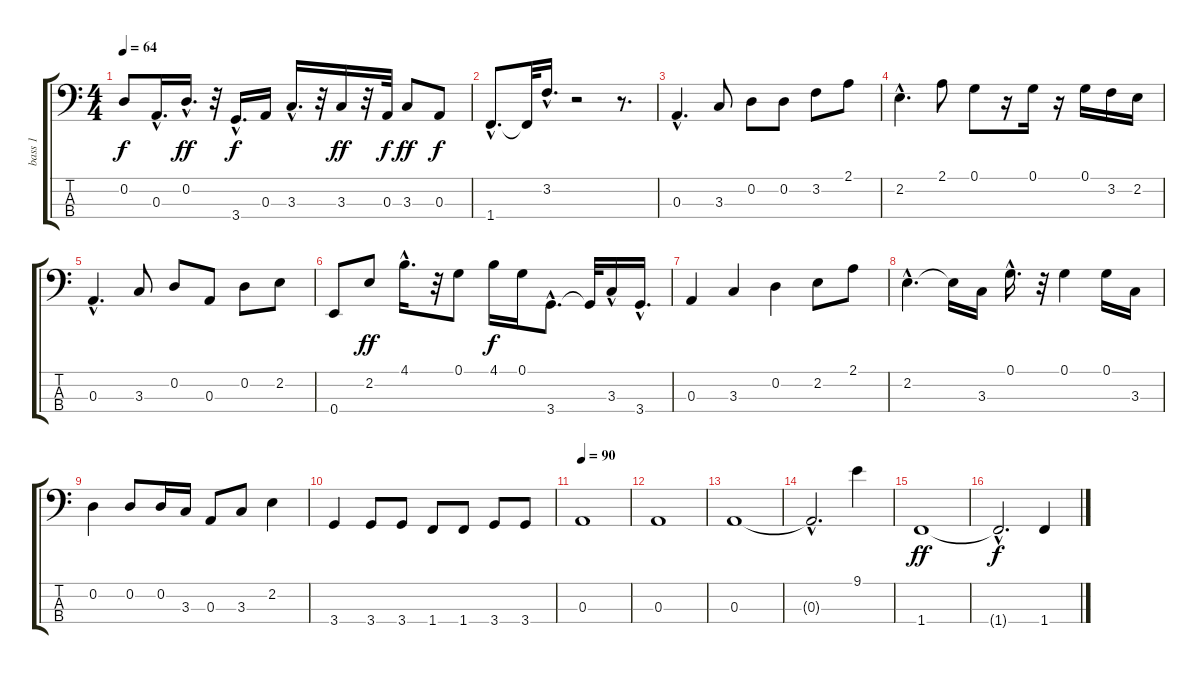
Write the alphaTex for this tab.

\track ("bass 1" "bass 1") {instrument fretlessbass}
\staff {score tabs}
\tuning (G2 D2 A1 E1) {hide}
\ts (4 4)
\tempo 64
\clef f4
\ks c
0.2.8{dy f} 0.3{hac}.16{d} 0.2{hac}.16{d dy ff} r.32 3.4{hac}.16{d dy f} 0.3.16 3.3{hac}.16{d} r.32 3.3.16{dy ff} r.32 0.3.32{dy f} 3.3.8{dy ff} 0.3.8{dy f} |
1.4{hac}.8{d} 1.4{t}.32 3.2{hac}.16{d} r.2 r.8{d} |
0.3{hac}.4{d} 3.3.8 0.2.8 0.2.8 3.2.8 2.1.8 |
2.2{hac}.4{d} 2.1.8 0.1.8 r.16 0.1.16 r.16 0.1.16 3.2.16 2.2.16 |
0.3{hac}.4{d} 3.3.8 0.2.8 0.3.8 0.2.8 2.2.8 |
0.4.8 2.2.8{dy ff} 4.1{hac}.16{d} r.32 0.1.8 4.1.16{dy f} 0.1.16 3.4{hac}.8{d} 3.4{t}.32 3.3{hac}.16 3.4{hac}.16{d} |
0.3.4 3.3.4 0.2.4 2.2.8 2.1.8 |
2.2{hac}.4{d} 2.2{t}.16 3.3.16 0.1{hac}.16{d} r.32 0.1.4 0.1.16 3.3.16 |
0.2.4 0.2.8 0.2.16 3.3.16 0.3.8 3.3.8 2.2.4 |
3.4.4 3.4.8 3.4.8 1.4.8 1.4.8 3.4.8 3.4.8 |
\tempo 90
0.3.1 |
0.3.1 |
0.3.1 |
0.3{hac t}.2{d} 9.1.4{volume 14} |
1.4.1{dy ff} |
1.4{hac t}.2{d dy f} 1.4.4
